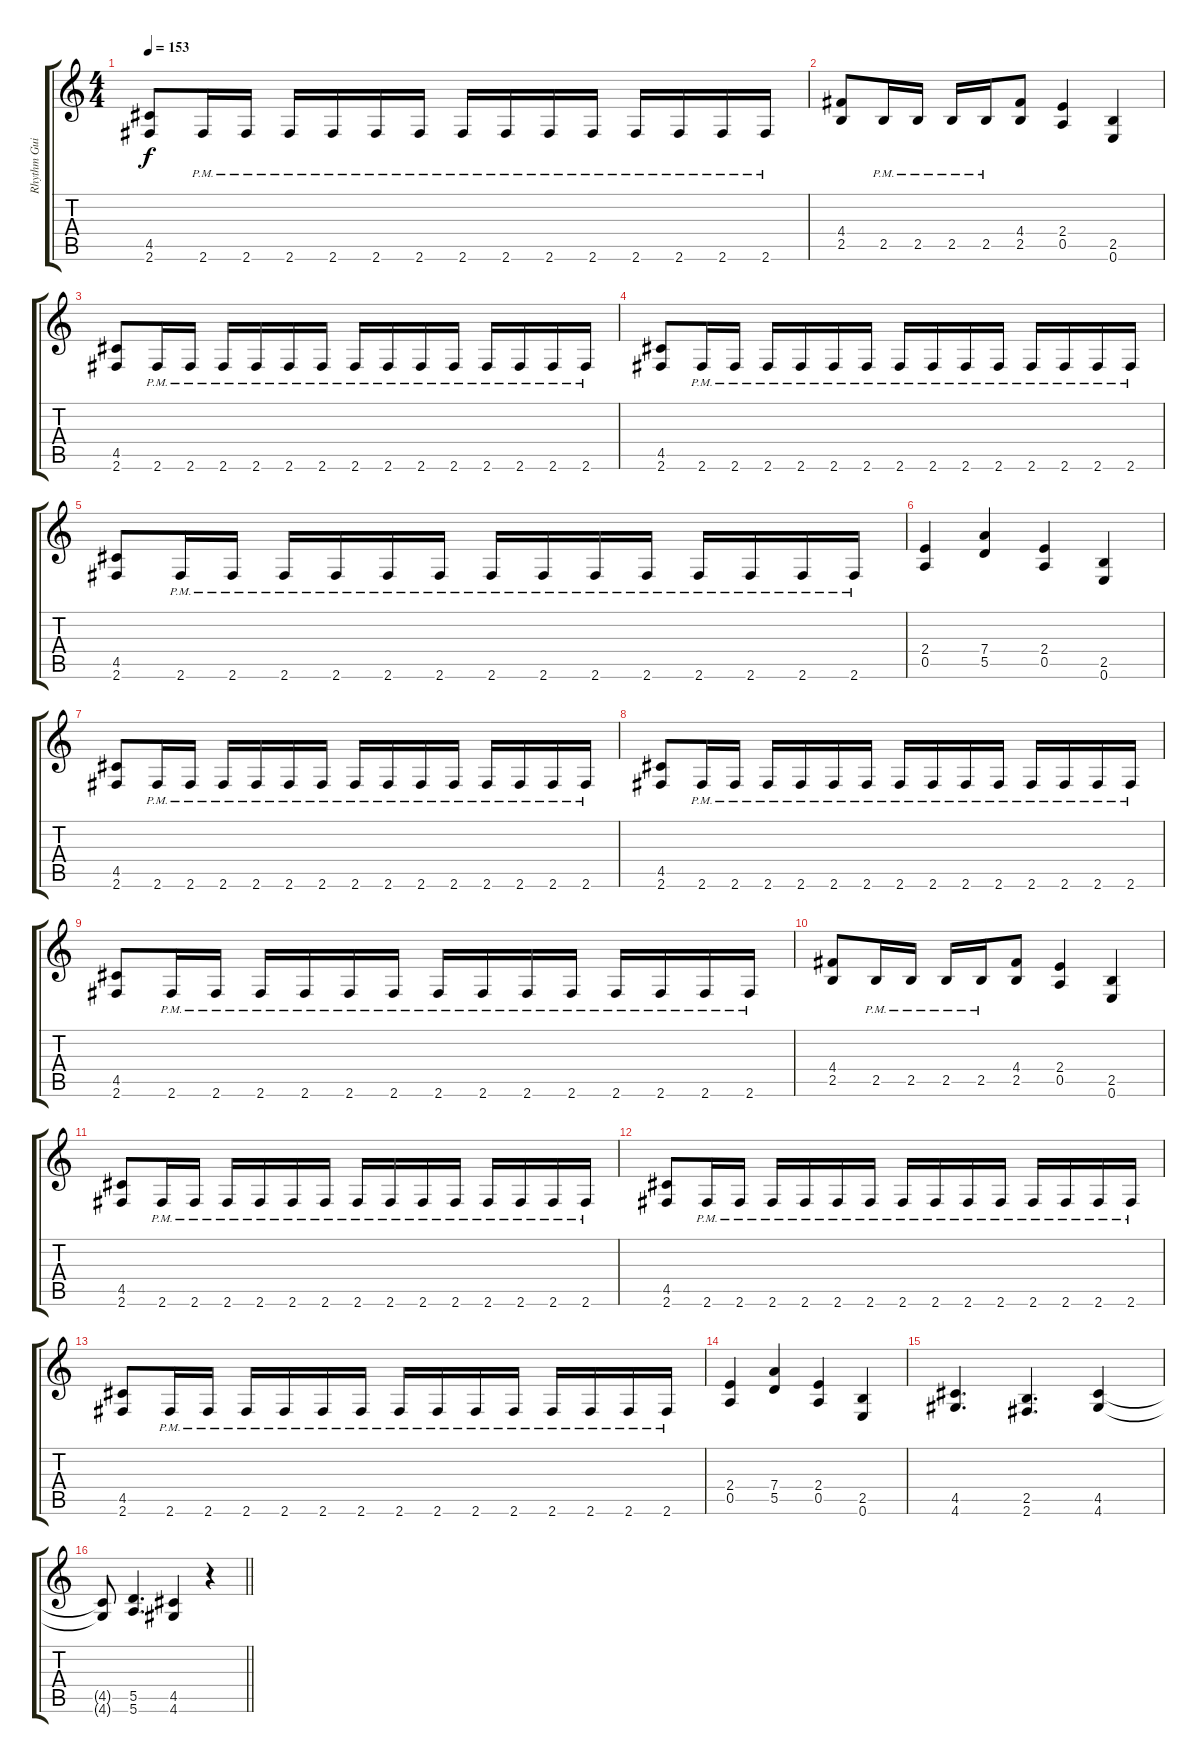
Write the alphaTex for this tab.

\track ("Rhythm Guitar I" "Rhythm Gui") {instrument overdrivenguitar}
\staff {score tabs}
\tuning (E4 B3 G3 D3 A2 E2) {hide}
\ts (4 4)
\tempo 153
\clef g2
\ks c
(4.5 2.6).8{dy f} 2.6{pm}.16 2.6{pm}.16 2.6{pm}.16 2.6{pm}.16 2.6{pm}.16 2.6{pm}.16 2.6{pm}.16 2.6{pm}.16 2.6{pm}.16 2.6{pm}.16 2.6{pm}.16 2.6{pm}.16 2.6{pm}.16 2.6{pm}.16 |
(4.4 2.5).8 2.5{pm}.16 2.5{pm}.16 2.5{pm}.16 2.5{pm}.16 (4.4 2.5).8 (2.4 0.5).4 (2.5 0.6).4 |
(4.5 2.6).8 2.6{pm}.16 2.6{pm}.16 2.6{pm}.16 2.6{pm}.16 2.6{pm}.16 2.6{pm}.16 2.6{pm}.16 2.6{pm}.16 2.6{pm}.16 2.6{pm}.16 2.6{pm}.16 2.6{pm}.16 2.6{pm}.16 2.6{pm}.16 |
(4.5 2.6).8 2.6{pm}.16 2.6{pm}.16 2.6{pm}.16 2.6{pm}.16 2.6{pm}.16 2.6{pm}.16 2.6{pm}.16 2.6{pm}.16 2.6{pm}.16 2.6{pm}.16 2.6{pm}.16 2.6{pm}.16 2.6{pm}.16 2.6{pm}.16 |
(4.5 2.6).8 2.6{pm}.16 2.6{pm}.16 2.6{pm}.16 2.6{pm}.16 2.6{pm}.16 2.6{pm}.16 2.6{pm}.16 2.6{pm}.16 2.6{pm}.16 2.6{pm}.16 2.6{pm}.16 2.6{pm}.16 2.6{pm}.16 2.6{pm}.16 |
(2.4 0.5).4 (7.4 5.5).4 (2.4 0.5).4 (2.5 0.6).4 |
(4.5 2.6).8 2.6{pm}.16 2.6{pm}.16 2.6{pm}.16 2.6{pm}.16 2.6{pm}.16 2.6{pm}.16 2.6{pm}.16 2.6{pm}.16 2.6{pm}.16 2.6{pm}.16 2.6{pm}.16 2.6{pm}.16 2.6{pm}.16 2.6{pm}.16 |
(4.5 2.6).8 2.6{pm}.16 2.6{pm}.16 2.6{pm}.16 2.6{pm}.16 2.6{pm}.16 2.6{pm}.16 2.6{pm}.16 2.6{pm}.16 2.6{pm}.16 2.6{pm}.16 2.6{pm}.16 2.6{pm}.16 2.6{pm}.16 2.6{pm}.16 |
(4.5 2.6).8 2.6{pm}.16 2.6{pm}.16 2.6{pm}.16 2.6{pm}.16 2.6{pm}.16 2.6{pm}.16 2.6{pm}.16 2.6{pm}.16 2.6{pm}.16 2.6{pm}.16 2.6{pm}.16 2.6{pm}.16 2.6{pm}.16 2.6{pm}.16 |
(4.4 2.5).8 2.5{pm}.16 2.5{pm}.16 2.5{pm}.16 2.5{pm}.16 (4.4 2.5).8 (2.4 0.5).4 (2.5 0.6).4 |
(4.5 2.6).8 2.6{pm}.16 2.6{pm}.16 2.6{pm}.16 2.6{pm}.16 2.6{pm}.16 2.6{pm}.16 2.6{pm}.16 2.6{pm}.16 2.6{pm}.16 2.6{pm}.16 2.6{pm}.16 2.6{pm}.16 2.6{pm}.16 2.6{pm}.16 |
(4.5 2.6).8 2.6{pm}.16 2.6{pm}.16 2.6{pm}.16 2.6{pm}.16 2.6{pm}.16 2.6{pm}.16 2.6{pm}.16 2.6{pm}.16 2.6{pm}.16 2.6{pm}.16 2.6{pm}.16 2.6{pm}.16 2.6{pm}.16 2.6{pm}.16 |
(4.5 2.6).8 2.6{pm}.16 2.6{pm}.16 2.6{pm}.16 2.6{pm}.16 2.6{pm}.16 2.6{pm}.16 2.6{pm}.16 2.6{pm}.16 2.6{pm}.16 2.6{pm}.16 2.6{pm}.16 2.6{pm}.16 2.6{pm}.16 2.6{pm}.16 |
(2.4 0.5).4 (7.4 5.5).4 (2.4 0.5).4 (2.5 0.6).4 |
(4.5 4.6).4{d} (2.5 2.6).4{d} (4.5 4.6).4 |
\barLineRight lightlight
(4.5{t} 4.6{t}).8 (5.5 5.6).4{d} (4.5 4.6).4 r.4
